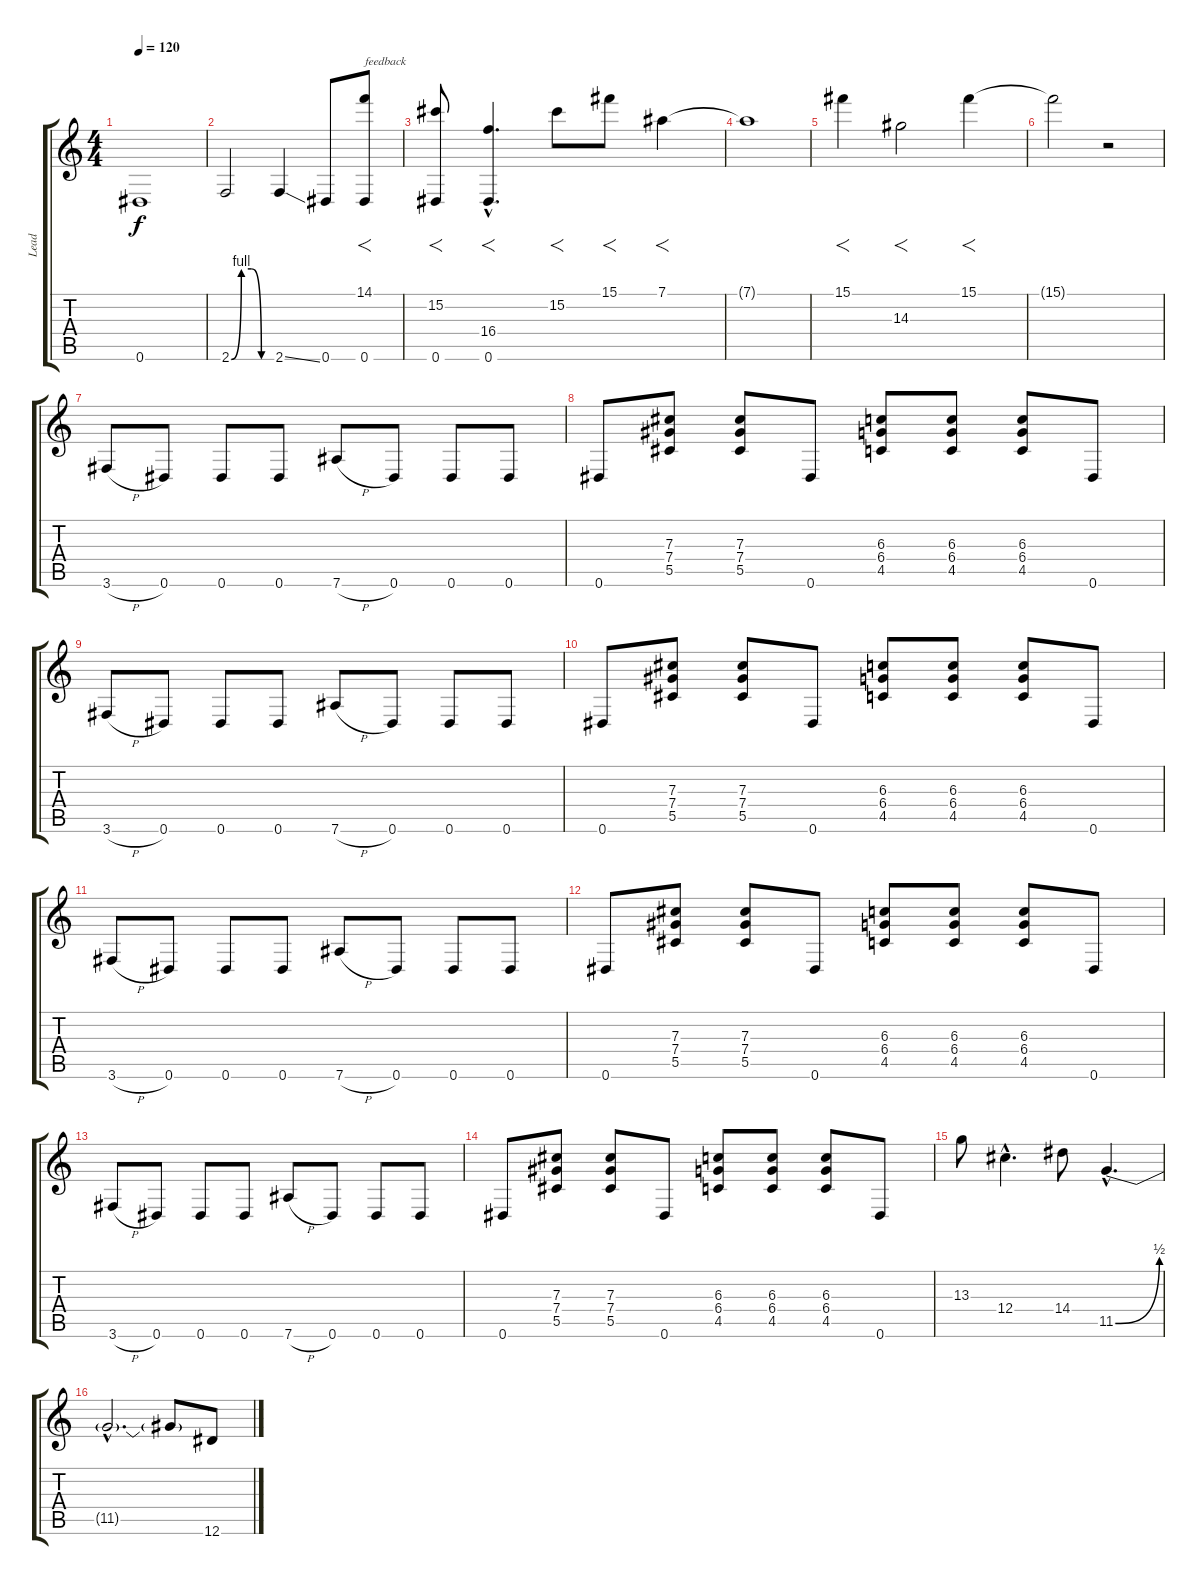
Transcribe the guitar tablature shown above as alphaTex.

\track ("Lead" "Lead") {instrument overdrivenguitar}
\staff {score tabs}
\tuning (Eb4 Bb3 Gb3 Db3 Ab2 Eb2) {hide}
\ts (4 4)
\tempo 120
\clef g2
\ks c
0.6.1{dy f volume 11} |
2.6{be (custom 0 0 15 4 30 4 45 0 60 0)}.2 2.6{ss}.4 0.6.8 (14.1 0.6).8{f txt "feedback"} |
(15.2 0.6).8{f} (16.4{hac} 0.6{hac}).4{f d} 15.2.8{f} 15.1.8{f} 7.1.4{f} |
7.1{t}.1 |
15.1.4{f} 14.3.2{f} 15.1.4{f} |
15.1{t}.2 r.2 |
3.6{h}.8 0.6.8 0.6.8 0.6.8 7.6{h}.8 0.6.8 0.6.8 0.6.8 |
0.6.8 (7.3 7.4 5.5).8 (7.3 7.4 5.5).8 0.6.8 (6.3 6.4 4.5).8 (6.3 6.4 4.5).8 (6.3 6.4 4.5).8 0.6.8 |
3.6{h}.8 0.6.8 0.6.8 0.6.8 7.6{h}.8 0.6.8 0.6.8 0.6.8 |
0.6.8 (7.3 7.4 5.5).8 (7.3 7.4 5.5).8 0.6.8 (6.3 6.4 4.5).8 (6.3 6.4 4.5).8 (6.3 6.4 4.5).8 0.6.8 |
3.6{h}.8 0.6.8 0.6.8 0.6.8 7.6{h}.8 0.6.8 0.6.8 0.6.8 |
0.6.8 (7.3 7.4 5.5).8 (7.3 7.4 5.5).8 0.6.8 (6.3 6.4 4.5).8 (6.3 6.4 4.5).8 (6.3 6.4 4.5).8 0.6.8 |
3.6{h}.8 0.6.8 0.6.8 0.6.8 7.6{h}.8 0.6.8 0.6.8 0.6.8 |
0.6.8 (7.3 7.4 5.5).8 (7.3 7.4 5.5).8 0.6.8 (6.3 6.4 4.5).8 (6.3 6.4 4.5).8 (6.3 6.4 4.5).8 0.6.8 |
13.3.8{volume 16} 12.4{hac}.4{d} 14.4.8 11.5{be (bend 0 0 60 2) hac}.4{d} |
11.5{hac t}.2{d} 11.5{t}.8 12.6{ss}.8
